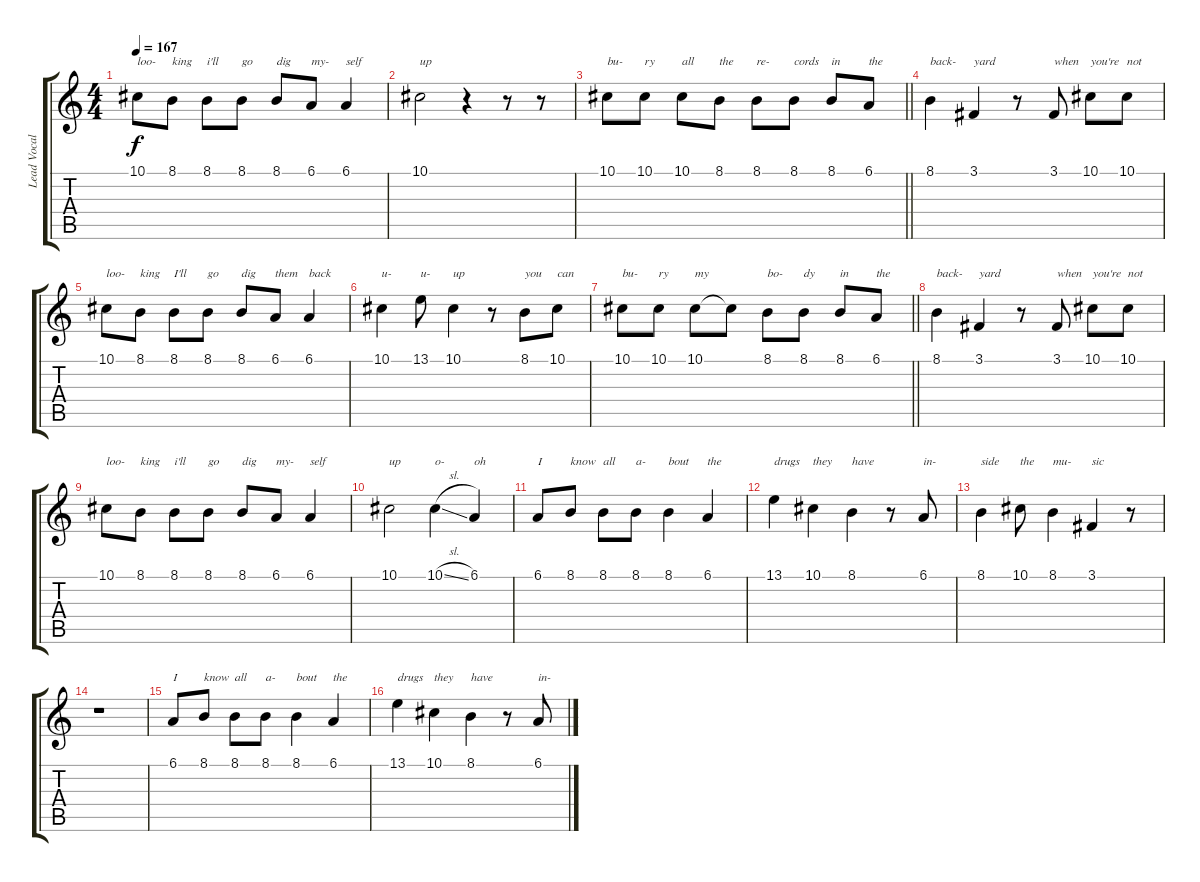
\track ("Lead Vocals" "Lead Vocal") {instrument altosax}
\staff {score tabs}
\tuning (Eb4 Bb3 Gb3 Db3 Ab2 Db2) {hide}
\ts (4 4)
\tempo 167
\clef g2
\ks c
10.1.8{txt "loo-" dy f} 8.1.8{txt "king"} 8.1.8{txt "i'll"} 8.1.8{txt "go"} 8.1.8{txt "dig"} 6.1.8{txt "my-"} 6.1.4{txt "self"} |
10.1.2{txt "up"} r.4 r.8 r.8 |
\barLineRight lightlight
10.1.8{txt "bu-"} 10.1.8{txt "ry"} 10.1.8{txt "all"} 8.1.8{txt "the"} 8.1.8{txt "re-"} 8.1.8{txt "cords"} 8.1.8{txt "in"} 6.1.8{txt "the"} |
8.1.4{txt "back-"} 3.1.4{txt "yard"} r.8 3.1.8{txt "when"} 10.1.8{txt "you're"} 10.1.8{txt "not"} |
10.1.8{txt "loo-"} 8.1.8{txt "king"} 8.1.8{txt "I'll"} 8.1.8{txt "go"} 8.1.8{txt "dig"} 6.1.8{txt "them"} 6.1.4{txt "back"} |
10.1.4{txt "u-"} 13.1.8{txt "u-"} 10.1.4{txt "up"} r.8 8.1.8{txt "you"} 10.1.8{txt "can"} |
\barLineRight lightlight
10.1.8{txt "bu-"} 10.1.8{txt "ry"} 10.1.8{txt "my"} 10.1{t}.8 8.1.8{txt "bo-"} 8.1.8{txt "dy"} 8.1.8{txt "in"} 6.1.8{txt "the"} |
8.1.4{txt "back-"} 3.1.4{txt "yard"} r.8 3.1.8{txt "when"} 10.1.8{txt "you're"} 10.1.8{txt "not"} |
10.1.8{txt "loo-"} 8.1.8{txt "king"} 8.1.8{txt "i'll"} 8.1.8{txt "go"} 8.1.8{txt "dig"} 6.1.8{txt "my-"} 6.1.4{txt "self"} |
10.1.2{txt "up"} 10.1{sl}.4{txt "o-"} 6.1.4{txt "oh"} |
6.1.8{txt "I"} 8.1.8{txt "know"} 8.1.8{txt "all"} 8.1.8{txt "a-"} 8.1.4{txt "bout"} 6.1.4{txt "the"} |
13.1.4{txt "drugs"} 10.1.4{txt "they"} 8.1.4{txt "have"} r.8 6.1.8{txt "in-"} |
8.1.4{txt "side"} 10.1.8{txt "the"} 8.1.4{txt "mu-"} 3.1.4{txt "sic"} r.8 |
r.1 |
6.1.8{txt "I"} 8.1.8{txt "know"} 8.1.8{txt "all"} 8.1.8{txt "a-"} 8.1.4{txt "bout"} 6.1.4{txt "the"} |
13.1.4{txt "drugs"} 10.1.4{txt "they"} 8.1.4{txt "have"} r.8 6.1.8{txt "in-"}
